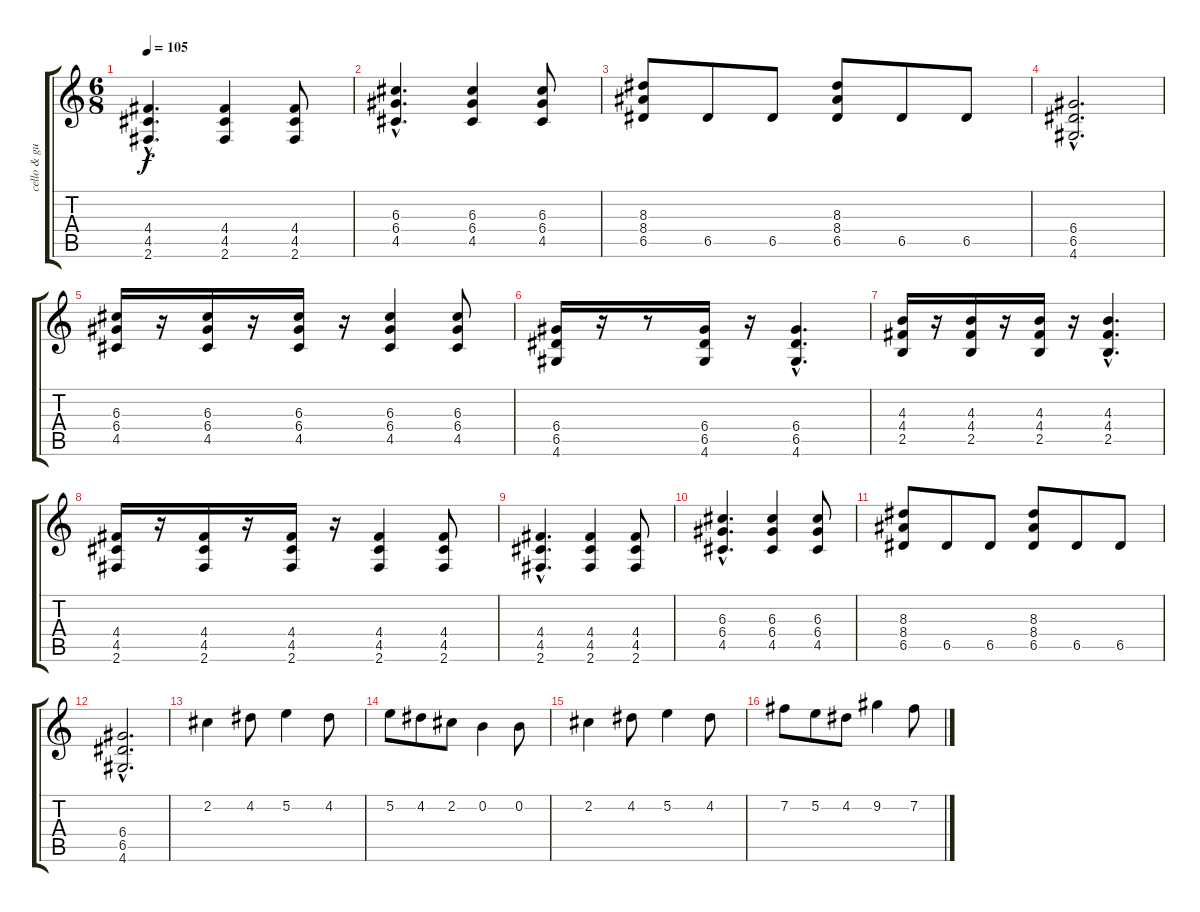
\track ("cello & guitar" "cello & gu") {instrument distortionguitar}
\staff {score tabs}
\tuning (E4 B3 G3 D3 A2 E2) {hide}
\ts (6 8)
\tempo 105
\clef g2
\ks c
(4.4{hac} 4.5{hac} 2.6{hac}).4{d dy f} (4.4 4.5 2.6).4 (4.4 4.5 2.6).8 |
(6.3{hac} 6.4{hac} 4.5{hac}).4{d} (6.3 6.4 4.5).4 (6.3 6.4 4.5).8 |
(8.3 8.4 6.5).8 6.5.8 6.5.8 (8.3 8.4 6.5).8 6.5.8 6.5.8 |
(6.4{hac} 6.5{hac} 4.6{hac}).2{d} |
(6.3 6.4 4.5).16 r.16 (6.3 6.4 4.5).16 r.16 (6.3 6.4 4.5).16 r.16 (6.3 6.4 4.5).4 (6.3 6.4 4.5).8 |
(6.4 6.5 4.6).16 r.16 r.8 (6.4 6.5 4.6).16 r.16 (6.4{hac} 6.5{hac} 4.6{hac}).4{d} |
(4.3 4.4 2.5).16 r.16 (4.3 4.4 2.5).16 r.16 (4.3 4.4 2.5).16 r.16 (4.3{hac} 4.4{hac} 2.5{hac}).4{d} |
(4.4 4.5 2.6).16 r.16 (4.4 4.5 2.6).16 r.16 (4.4 4.5 2.6).16 r.16 (4.4 4.5 2.6).4 (4.4 4.5 2.6).8 |
(4.4{hac} 4.5{hac} 2.6{hac}).4{d} (4.4 4.5 2.6).4 (4.4 4.5 2.6).8 |
(6.3{hac} 6.4{hac} 4.5{hac}).4{d} (6.3 6.4 4.5).4 (6.3 6.4 4.5).8 |
(8.3 8.4 6.5).8 6.5.8 6.5.8 (8.3 8.4 6.5).8 6.5.8 6.5.8 |
(6.4{hac} 6.5{hac} 4.6{hac}).2{d} |
2.2.4{volume 9 instrument cello} 4.2.8 5.2.4 4.2.8 |
5.2.8 4.2.8 2.2.8 0.2.4 0.2.8 |
2.2.4 4.2.8 5.2.4 4.2.8 |
7.2.8 5.2.8 4.2.8 9.2.4 7.2.8
